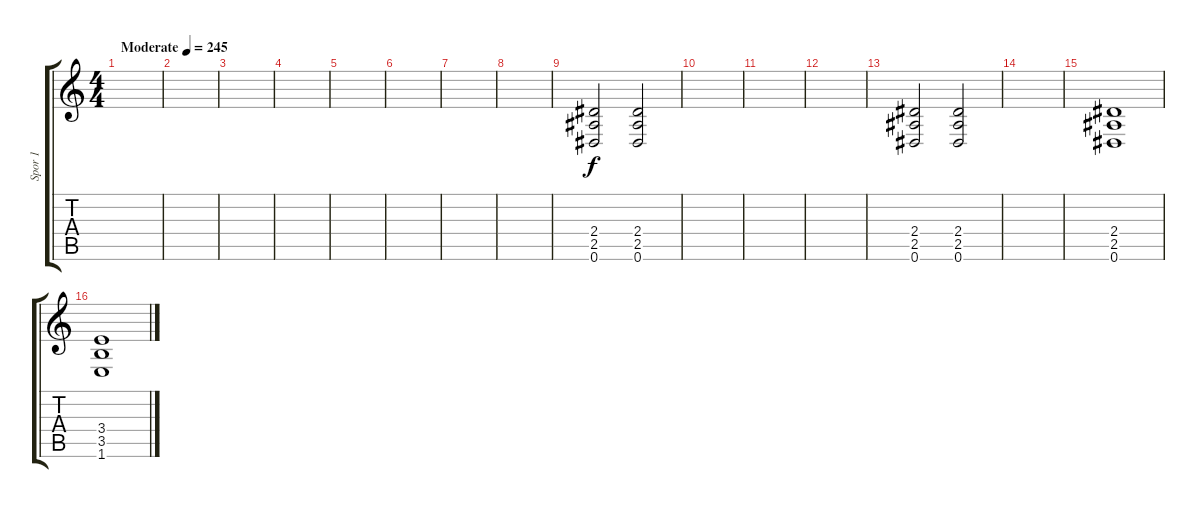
\track ("Spor 1" "Spor 1") {instrument distortionguitar}
\staff {score tabs}
\tuning (Eb4 Bb3 Gb3 Db3 Ab2 Eb2) {hide}
\ts (4 4)
\tempo (245 "Moderate")
\clef g2
\ks c
|
|
|
|
|
|
|
|
(2.4 2.5 0.6).2 (2.4 2.5 0.6).2 |
|
|
|
(2.4 2.5 0.6).2 (2.4 2.5 0.6).2 |
|
(2.4 2.5 0.6).1 |
(3.4 3.5 1.6).1
